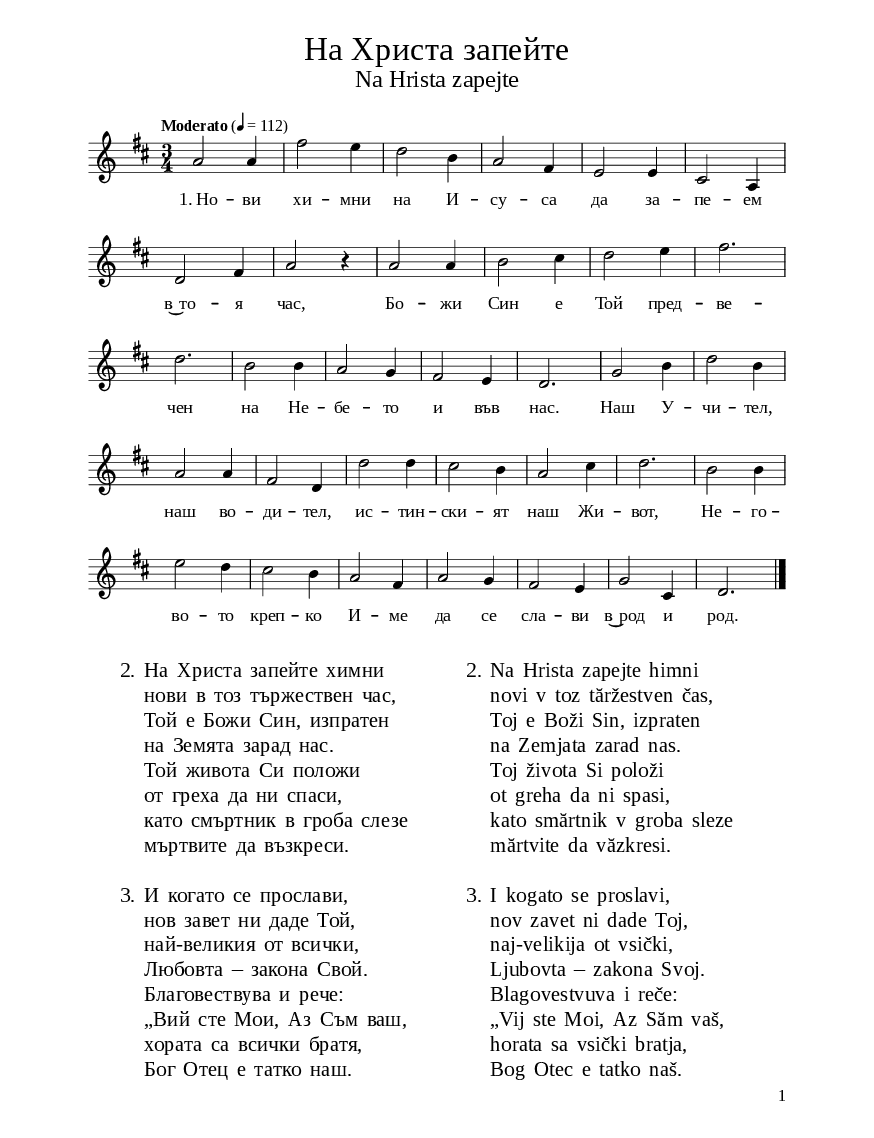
\version "2.24.2"

% include paper part and global functions
\include "include/globals.ily"

\bookpart {
  \label #'ref060
  \tocItem \markup "На Христа запейте – Na Hrista zapejte "
  \include "include/bookpart-paper.ily"
  \score {
    \include "include/score-layout.ily"

    \new Voice \absolute  {
      \clef treble
      \key d \major
      \time 3/4
      \tempoFunc "Moderato" 4 "112"
      \autoBeamOff


      a'2 a'4| fis''2 e''4| d''2 b'4 | a'2 fis'4 | e'2 e'4 | cis'2 a4 | \break

      d'2 fis'4 | a'2 r4| a'2 a'4| b'2 cis''4 | d''2 e''4| fis''2.| \break

      d''2. |  b'2 b'4| a'2 g'4 | fis'2 e'4 | d'2. | g'2 b'4 | d''2 b'4| \break

      a'2 a'4 | fis'2 d'4 | d''2 d''4 | cis''2 b'4 | a'2 cis''4 | d''2. | b'2 b'4 |  \break

      e''2 d''4 | cis''2 b'4 | a'2 fis'4 | a'2 g'4 | fis'2 e'4 | g'2 cis'4| d'2. | \bar "|." \break
    }

    \addlyrics {
      "1. Но" -- ви хи -- мни на И -- су -- са да за -- пе -- ем
      в~то -- я час, Бо -- жи Син е Той пред -- ве --
      чен на Не -- бе -- то и във нас.  Наш У -- чи -- тел,
      наш во -- ди -- тел, ис -- тин -- ски -- ят наш Жи -- вот, Не -- го --
      во -- то креп -- ко И -- ме да се сла -- ви в~род и род.
    }

    \header {
      title = \titleFunc "На Христа запейте" "Na Hrista zapejte"
    }

    \midi{}

  } % score

  \markup \empty-one

  \markup \fontsize #bgCoupletFontSize {
    \hspace #3
    \override #`(baseline-skip . ,bgCoupletBaselineSkip)
    \column {
      \line {   2.  На Христа запейте химни  }

      \line {   "   " нови в тоз тържествен час, }

      \line {   "   " Той е Божи Син, изпратен }

      \line {   "   " на Земята зарад нас. }

      \line {   "   " Той живота Си положи }

      \line {   "   " от греха да ни спаси, }

      \line {   "   " като смъртник в гроба слезе }

      \line {   "   " мъртвите да възкреси. }
      \line {   "   "}

      \line {   3.  И когато се прослави, }

      \line {   "   " нов завет ни даде Той, }

      \line {   "   " най-великия от всички, }

      \line {   "   " Любовта – закона Свой. }

      \line {   "   " Благовествува и рече: }

      \line {   "   " „Вий сте Мои, Aз Съм ваш, }

      \line {   "   " хората са всички братя, }

      \line {   "   " Бог Отец е татко наш. }

    }

    \hspace #5
    \override #`(baseline-skip . ,bgCoupletBaselineSkip)
   \column {
      \line {   2.  Na Hrista zapejte himni  }

      \line {   "   " novi v toz tăržestven čas, }

      \line {   "   " Toj e Boži Sin, izpraten }

      \line {   "   " na Zemjata zarad nas. }

      \line {   "   " Toj života Si položi }

      \line {   "   " ot greha da ni spasi, }

      \line {   "   " kato smărtnik v groba sleze }

      \line {   "   " mărtvite da văzkresi. }
      \line {   "   "}

      \line {   3.  I kogato se proslavi, }

      \line {   "   " nov zavet ni dade Toj, }

      \line {   "   " naj-velikija ot vsički, }

      \line {   "   " Ljubovta – zakona Svoj. }

      \line {   "   " Blagovestvuva i reče: }

      \line {   "   " „Vij ste Moi, Az Săm vaš, }

      \line {   "   " horata sa vsički bratja, }

      \line {   "   " Bog Otec e tatko naš. }

    } %column
  } % markup

  \pageBreak

  \markup \fontsize #bgCoupletFontSize {
    \hspace #3
    \override #`(baseline-skip . ,bgCoupletBaselineSkip)
    \column {


      \line {  4.  Един друг се залюбете, }

      \line {   "   " тъй се служи на Отца; }

      \line {   "   " и Отец ви всички люби, }

      \line {   "   " като Негови деца. }

      \line {   "   " Аз съм жив хляб от Небето, }

      \line {   "   " аз съм истинска лоза, }

      \line {   "   " Словото Ми опазете, }

      \line {   "   " заживейте в Любовта! }
      \line {   "   "}

      \line {   5.  Само в нея е живота, }

      \line {   "   " нейна е радостта, }

      \line {   "   " тя създава всяко благо, }

      \line {   "   " тя едничка, Любовта.“ }

      \line {   "   " Тъй ни учеше тогава,  }

      \line {   "   " тъй ни шепне и сега, }

      \line {   "   " и възкръсват ми в душата }

      \line {   "   " тези Негови слова. }
    }


    \hspace #5
    \override #`(baseline-skip . ,bgCoupletBaselineSkip)
   \column {


      \line {  4.  Edin drug se zaljubete, }

      \line {   "   " tăj se služi na Otca; }

      \line {   "   " i Otec vi vsički ljubi, }

      \line {   "   " kato Negovi deca. }

      \line {   "   " Az săm živ hljab ot Nebeto, }

      \line {   "   " az săm istinska loza, }

      \line {   "   " Slovoto Mi opazete, }

      \line {   "   " zaživejte v Ljubovta! }
      \line {   "   "}

      \line {   5.  Samo v neja e života, }

      \line {   "   " nejna e radostta, }

      \line {   "   " tja săzdava vsjako blago, }

      \line {   "   " tja ednička, Ljubovta.“ }

      \line {   "   " Tăj ni učeše togava,  }

      \line {   "   " tăj ni šepne i sega, }

      \line {   "   " i văzkrăsvat mi v dušata }

      \line {   "   " tezi Negovi slova. }
    } %column
  } % markup

  \markup \empty-two

  % include foreign translation(s) of the song
  

} % bookpart
